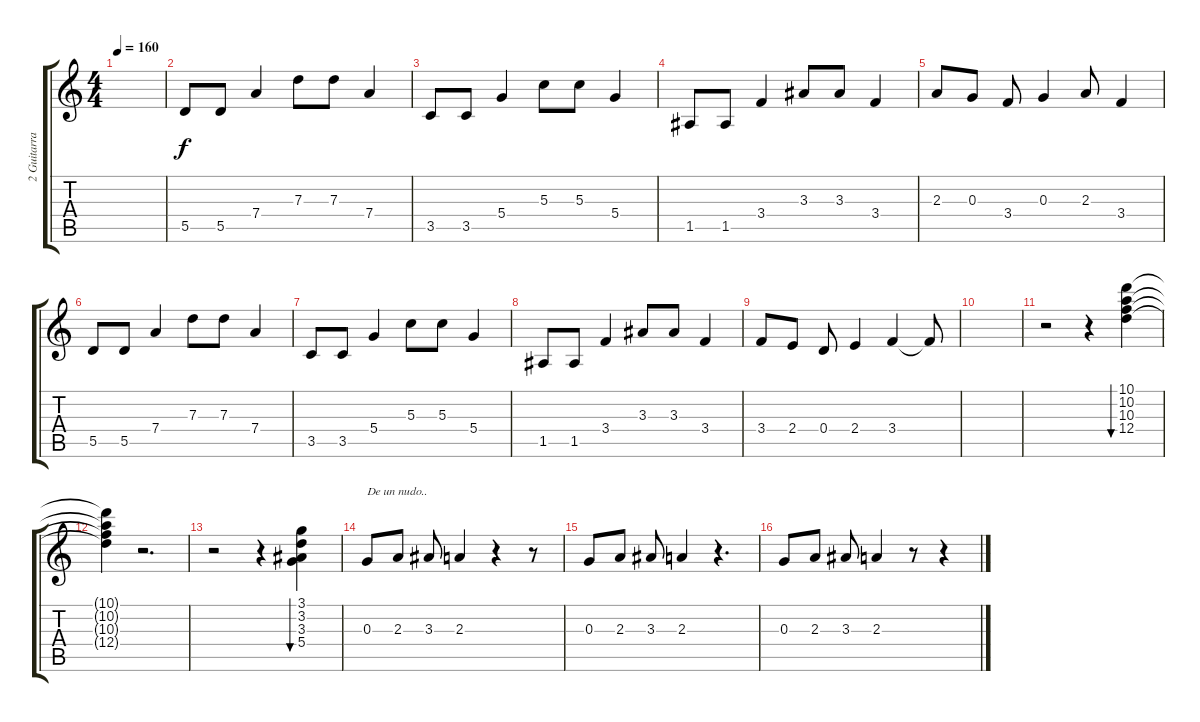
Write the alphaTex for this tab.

\track ("2 Guitarra" "2 Guitarra") {instrument electricguitarclean}
\staff {score tabs}
\tuning (E4 B3 G3 D3 A2 E2) {hide}
\ts (4 4)
\tempo 160
\clef g2
\ks c
|
5.5.8 5.5.8 7.4.4 7.3.8 7.3.8 7.4.4 |
3.5.8 3.5.8 5.4.4 5.3.8 5.3.8 5.4.4 |
1.5.8 1.5.8 3.4.4 3.3.8 3.3.8 3.4.4 |
2.3.8 0.3.8 3.4.8 0.3.4 2.3.8 3.4.4 |
5.5.8 5.5.8 7.4.4 7.3.8 7.3.8 7.4.4 |
3.5.8 3.5.8 5.4.4 5.3.8 5.3.8 5.4.4 |
1.5.8 1.5.8 3.4.4 3.3.8 3.3.8 3.4.4 |
3.4.8 2.4.8 0.4.8 2.4.4 3.4.4 3.4{t}.8 |
|
r.2 r.4 (10.1 10.2 10.3 12.4).4{bu 240} |
(10.1{t} 10.2{t} 10.3{t} 12.4{t}).4 r.2{d} |
r.2 r.4 (3.1 3.2 3.3 5.4).4{bu 120} |
0.3.8{txt "De un nudo.." volume 16} 2.3.8 3.3.8 2.3.4 r.4 r.8 |
0.3.8 2.3.8 3.3.8 2.3.4 r.4{d} |
0.3.8 2.3.8 3.3.8 2.3.4 r.8 r.4
